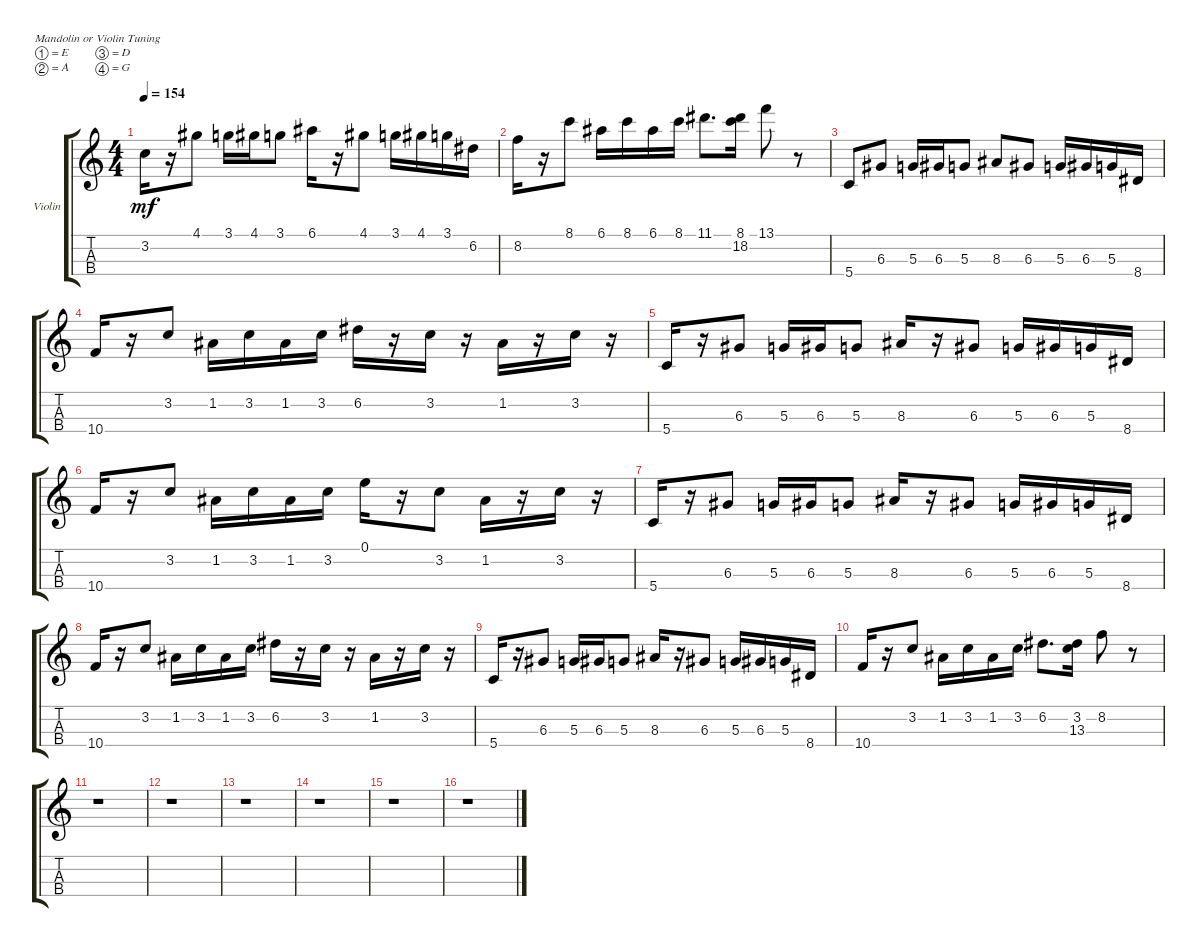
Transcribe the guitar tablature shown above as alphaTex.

\bracketExtendMode groupsimilarinstruments
\firstSystemTrackNameOrientation horizontal
\otherSystemsTrackNameOrientation horizontal
\track ("Track 13" "Violin") {instrument violin}
\staff {score tabs}
\tuning (E5 A4 D4 G3)
\ts (4 4)
\tempo 154
\clef g2
\ks c
3.2.16{dy mf} r.16 4.1.8 3.1.16 4.1.16 3.1.8 6.1.16 r.16 4.1.8 3.1.16 4.1.16 3.1.16 6.2.16 |
8.2.16 r.16 8.1.8 6.1.16 8.1.16 6.1.16 8.1.16 11.1.8{d} (8.1 18.2).16 13.1.8 r.8 |
5.4.8 6.3.8 5.3.16 6.3.16 5.3.8 8.3.8 6.3.8 5.3.16 6.3.16 5.3.16 8.4.16 |
10.4.16 r.16 3.2.8 1.2.16 3.2.16 1.2.16 3.2.16 6.2.16 r.16 3.2.16 r.16 1.2.16 r.16 3.2.16 r.16 |
5.4.16 r.16 6.3.8 5.3.16 6.3.16 5.3.8 8.3.16 r.16 6.3.8 5.3.16 6.3.16 5.3.16 8.4.16 |
10.4.16 r.16 3.2.8 1.2.16 3.2.16 1.2.16 3.2.16 0.1.16 r.16 3.2.8 1.2.16 r.16 3.2.16 r.16 |
5.4.16 r.16 6.3.8 5.3.16 6.3.16 5.3.8 8.3.16 r.16 6.3.8 5.3.16 6.3.16 5.3.16 8.4.16 |
10.4.16 r.16 3.2.8 1.2.16 3.2.16 1.2.16 3.2.16 6.2.16 r.16 3.2.16 r.16 1.2.16 r.16 3.2.16 r.16 |
5.4.16 r.16 6.3.8 5.3.16 6.3.16 5.3.8 8.3.16 r.16 6.3.8 5.3.16 6.3.16 5.3.16 8.4.16 |
10.4.16 r.16 3.2.8 1.2.16 3.2.16 1.2.16 3.2.16 6.2.8{d} (3.2 13.3).16 8.2.8 r.8 |
r.1 |
r.1 |
r.1 |
r.1 |
r.1 |
r.1
